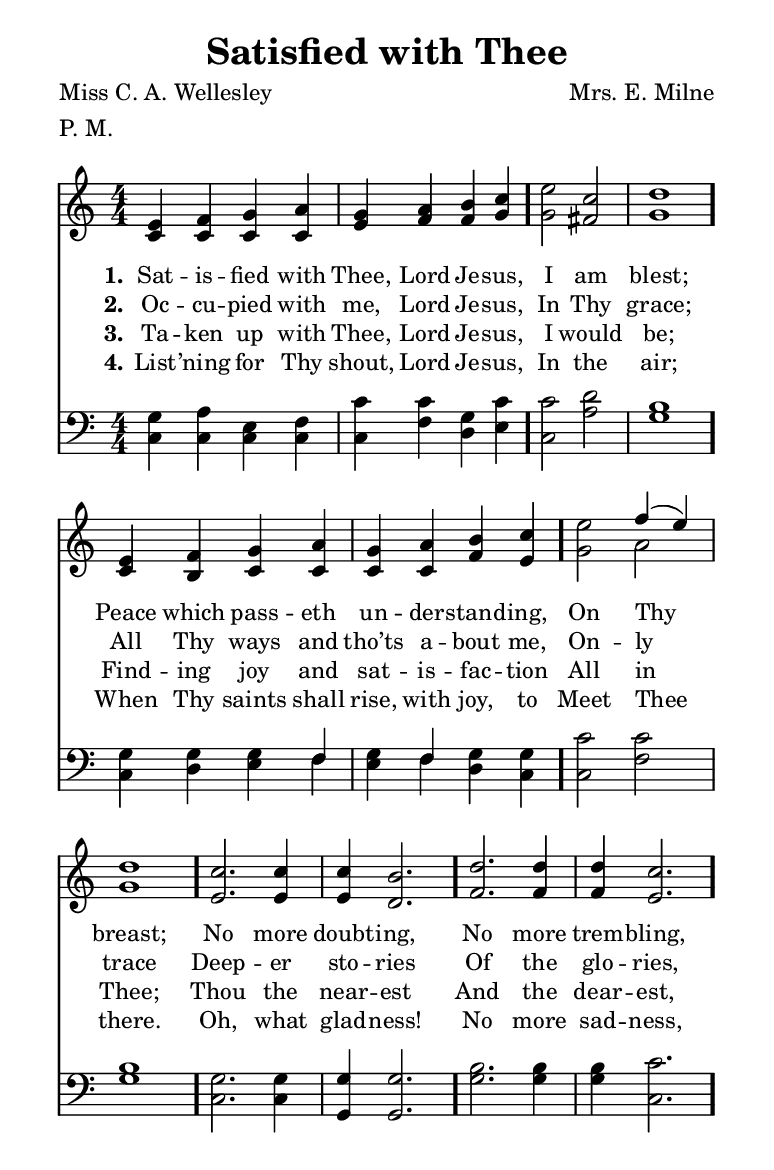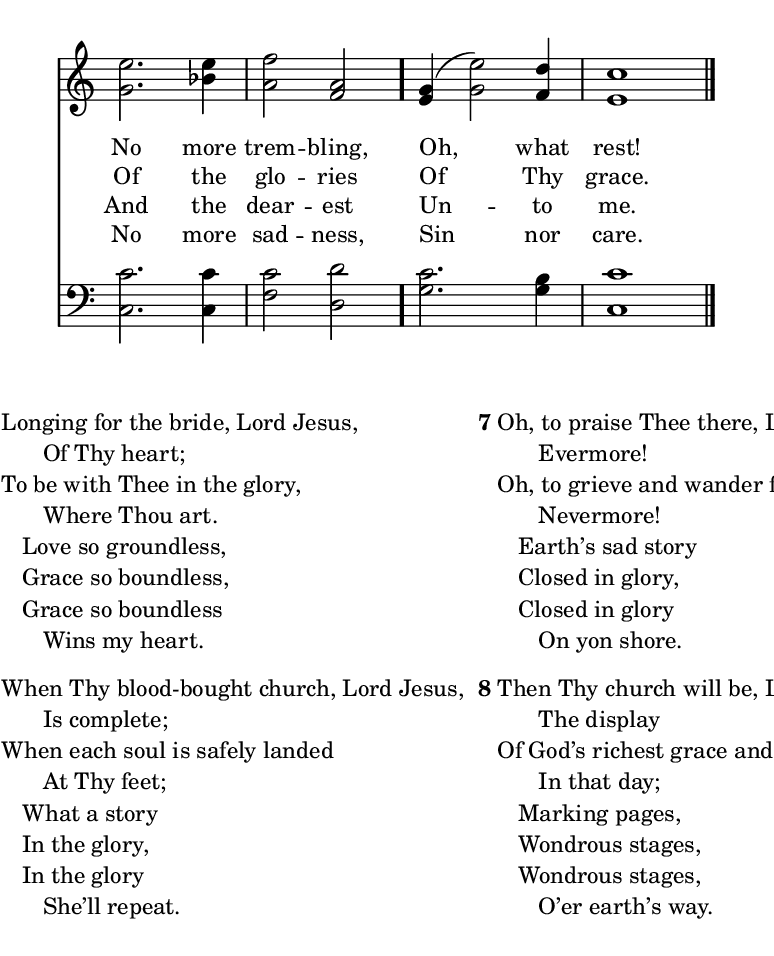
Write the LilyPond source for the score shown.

\include "common/global.ily"
\paper {
  \include "common/paper.ily"
  ragged-bottom = ##t
}

\header{
  hymnnumber = "262"
  title = "Satisfied with Thee"
  tunename = ""
  meter = "P. M."
  poet = "Miss C. A. Wellesley"
  composer = "Mrs. E. Milne"
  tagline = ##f
}

global = {
  \include "common/overrides.ily"
  \override Staff.TimeSignature.style = #'numbered
  \time 4/4
  \override Score.MetronomeMark.transparent = ##t % hide all fermata changes too
  \tempo 4=120
  \key c \major
  \autoBeamOff
}

notesSoprano = {
\global
\relative c' {

  e4 f g a | g a b c |
  e2 c | d1 |
  e,4 f g a | g a b c |
  e2 f4( e) | d1 |
  c2. c4 | c4 b2. |
  d2. d4 | d c2. |
  e2. e4 | f2 a, |
  g4( e'2) d4 | c1 |

  \bar "|."

}
}

notesAlto = {
\global
\relative e' {

  c4 c c c | e f f g
  g2 fis | g1 |
  c,4 b c c | c c f e |
  g2 a | g1 |
  e2. e4 | e d2. |
  f2. f4 | f4 e2. |
  g2. bes4 | a2 f |
  e4( g2) f4 | e1 |

}
}

notesTenor = {
\global
\relative a {

  g4 a e f | c' c g c |
  c2 d2 | b1 |
  g4 g g f | g f g g |
  c2 c | b1 |
  g2. g4 | g4 g2. |
  b2. b4 | b c2. |
  c2. c4 | c2 d |
  c2. b4 | c1 |

}
}

notesBass = {
\global
\relative f {

  c4 c c c | c f d e |
  c2 a' | g1 |
  c,4 d e f | e f d c |
  c2 f | g1 |
  c,2. c4 | g4 g2. |
  g'2. g4 | g c,2. |
  c2. c4 | f2 d |
  g2. g4 | c,1 |

}
}

wordsA = \lyricmode {
\set stanza = "1."

Sat -- is -- fied with Thee, Lord Je -- sus, \bar "."
I am blest; \bar "."
Peace which pass -- eth un -- der -- stand -- ing, \bar "."
On Thy breast; \bar "."
No more doubt -- ing, \bar "."
No more trem -- bling, \bar "."
No more trem -- bling, \bar "."
Oh, what rest! \bar "."

}

wordsB = \lyricmode {
\set stanza = "2."

Oc -- cu -- pied with me, Lord Je -- sus,
In Thy grace;
All Thy ways and tho’ts a -- bout me,
On -- ly trace
Deep -- er sto -- ries
Of the glo -- ries,
Of the glo -- ries
Of Thy grace.

}

wordsC = \lyricmode {
\set stanza = "3."

Ta -- ken up with Thee, Lord Je -- sus,
I would be;
Find -- ing joy and sat -- is -- fac -- tion
All in Thee;
Thou the near -- est
And the dear -- est,
And the dear -- est
Un -- to me.

}

wordsD = \lyricmode {
\set stanza = "4."

List -- ’ning for Thy shout, Lord Je -- sus,
In the air;
When Thy saints shall rise, with joy, to
Meet Thee there.
Oh, what glad -- ness!
No more sad -- ness,
No more sad -- ness,
Sin nor care.

}

wordsE = \markuplist {

\line { Longing for the bride, Lord Jesus, }
\line { { \hspace #4 } Of Thy heart; }
\line { To be with Thee in the glory, }
\line { { \hspace #4 } Where Thou art. }
\line { { \hspace #2 } Love so groundless, }
\line { { \hspace #2 } Grace so boundless, }
\line { { \hspace #2 } Grace so boundless }
\line { { \hspace #4 } Wins my heart. }

}

wordsF = \markuplist {

\line { When Thy blood-bought church, Lord Jesus, }
\line { { \hspace #4 } Is complete; }
\line { When each soul is safely landed }
\line { { \hspace #4 } At Thy feet; }
\line { { \hspace #2 } What a story }
\line { { \hspace #2 } In the glory, }
\line { { \hspace #2 } In the glory }
\line { { \hspace #4 } She’ll repeat. }

}

wordsG = \markuplist {

\line { Oh, to praise Thee there, Lord Jesus, }
\line { { \hspace #4 } Evermore! }
\line { Oh, to grieve and wander from Thee }
\line { { \hspace #4 } Nevermore! }
\line { { \hspace #2 } Earth’s sad story }
\line { { \hspace #2 } Closed in glory, }
\line { { \hspace #2 } Closed in glory }
\line { { \hspace #4 } On yon shore. }

}

wordsH = \markuplist {

\line { Then Thy church will be, Lord Jesus, }
\line { { \hspace #4 } The display }
\line { Of God’s richest grace and kindness }
\line { { \hspace #4 } In that day; }
\line { { \hspace #2 } Marking pages, }
\line { { \hspace #2 } Wondrous stages, }
\line { { \hspace #2 } Wondrous stages, }
\line { { \hspace #4 } O’er earth’s way.}

}

\score {
  \context ChoirStaff <<
    \context Staff = upper <<
      \set Staff.autoBeaming = ##f
      \set ChoirStaff.systemStartDelimiter = #'SystemStartBar
      \set ChoirStaff.printPartCombineTexts = ##f
      \partcombine #'(2 . 9) \notesSoprano \notesAlto
      \context NullVoice = sopranos { \voiceOne << \notesSoprano >> }
      \context Lyrics = one   \lyricsto sopranos \wordsA
      \context Lyrics = two   \lyricsto sopranos \wordsB
      \context Lyrics = three \lyricsto sopranos \wordsC
      \context Lyrics = four  \lyricsto sopranos \wordsD
    >>
    \context Staff = men <<
      \set Staff.autoBeaming = ##f
      \clef bass
      \set ChoirStaff.printPartCombineTexts = ##f
      \partcombine #'(2 . 9) \notesTenor \notesBass
    >>
  >>
  \layout {
    \include "common/layout.ily"
  }
  \midi{
    \include "common/midi.ily"
  }
}

\noPageBreak

\markup { \fill-line {
  \hspace #0.1
  \column {
  \line{ \bold 5 \column { \wordsE } } \combine \null \vspace #0.4
  \line{ \bold 6 \column { \wordsF } }
  }
  \hspace #0.1
  \column {
  \line{ \bold 7 \column { \wordsG } } \combine \null \vspace #0.4
  \line{ \bold 8 \column { \wordsH } }
  }
  \hspace #0.1
} }

\version "2.19.49"  % necessary for upgrading to future LilyPond versions.

% vi:set et ts=2 sw=2 ai nocindent syntax=lilypond:
